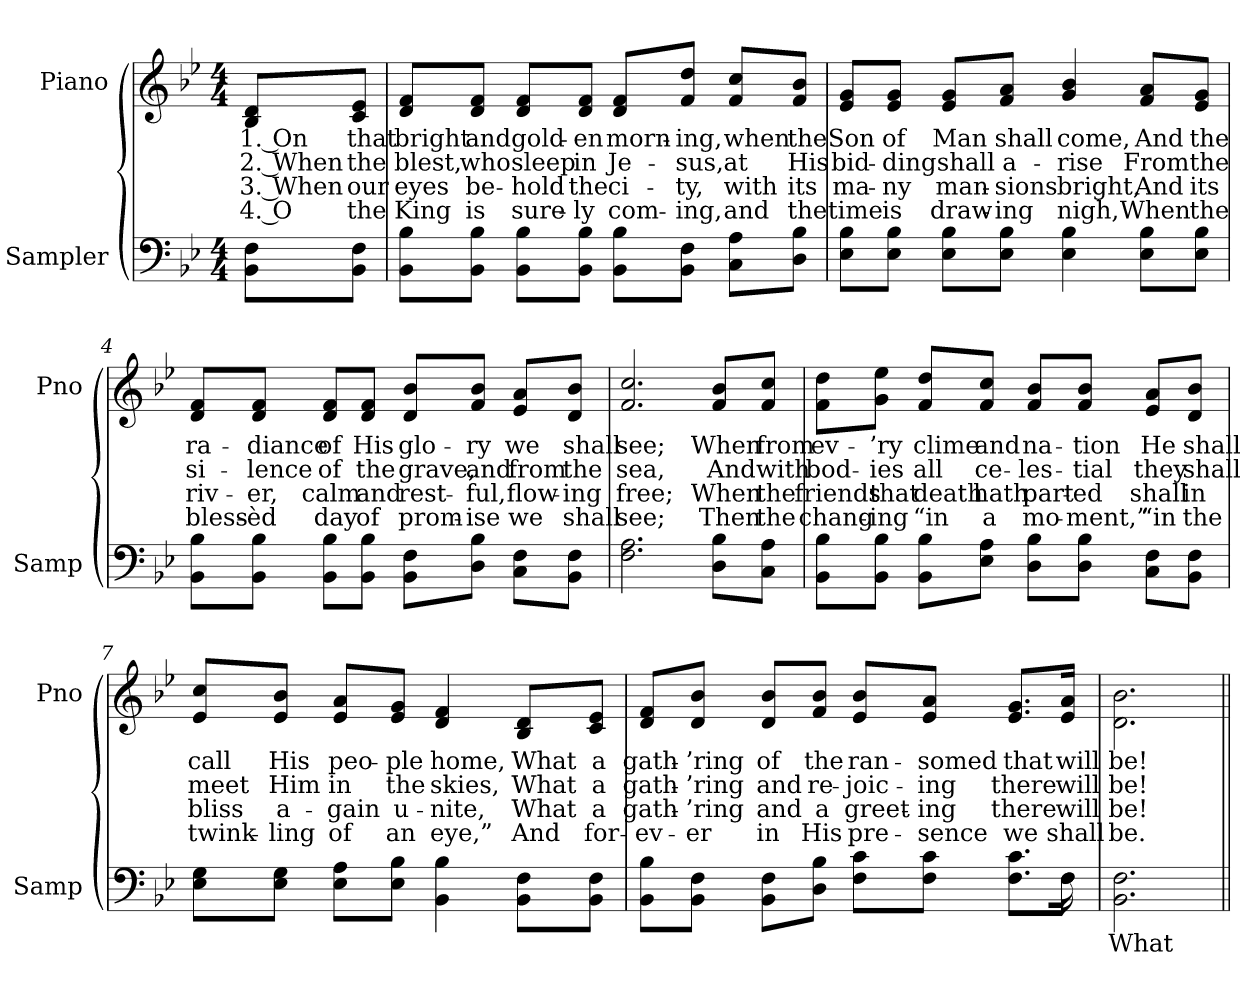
**kern	**text	**kern	**text	**text	**text	**text
*part2	*part2	*part1	*part1	*part1	*part1	*part1
*staff2	*staff2	*staff1	*staff1	*staff1	*staff1	*staff1
*I"Sampler	*	*I"Piano	*	*	*	*
*I'Samp	*	*I'Pno	*	*	*	*
*clefF4	*	*clefG2	*	*	*	*
*k[b-e-]	*	*k[b-e-]	*	*	*	*
*B-:	*	*B-:	*	*	*	*
*M4/4	*	*M4/4	*	*	*	*
=1	=1	=1	=1	=1	=1	=1
8BB-\ 8F\L	.	8B-/ 8d/L	1. On	2. When	3. When	4. O
8BB-\ 8F\J	.	8c/ 8e-/J	that	the	our	the
=2	=2	=2	=2	=2	=2	=2
8BB-\ 8B-\L	.	8d/ 8f/L	bright	blest,	eyes	King
8BB-\ 8B-\J	.	8d/ 8f/J	and	who	be-	is
8BB-\ 8B-\L	.	8d/ 8f/L	gold-	sleep	-hold	sure-
8BB-\ 8B-\J	.	8d/ 8f/J	-en	in	the	-ly
8BB-\ 8B-\L	.	8d/ 8f/L	morn-	Je-	ci-	com-
8BB-\ 8F\J	.	8f/ 8dd/J	-ing,	-sus,	-ty,	-ing,
8C\ 8A\L	.	8f/ 8cc/L	when	at	with	and
8D\ 8B-\J	.	8f/ 8b-/J	the	His	its	the
=3	=3	=3	=3	=3	=3	=3
8E-\ 8B-\L	.	8e-/ 8g/L	Son	bid-	ma-	time
8E-\ 8B-\J	.	8e-/ 8g/J	of	-ding	-ny	is
8E-\ 8B-\L	.	8e-/ 8g/L	Man	shall	man-	draw-
8E-\ 8B-\J	.	8f/ 8a/J	shall	a-	-sions	-ing
4E- 4B-	.	4g 4b-	come,	-rise	bright,	nigh,
8E-\ 8B-\L	.	8f/ 8a/L	And	From	And	When
8E-\ 8B-\J	.	8e-/ 8g/J	the	the	its	the
=4	=4	=4	=4	=4	=4	=4
8BB-\ 8B-\L	.	8d/ 8f/L	ra-	si-	riv-	bless-
8BB-\ 8B-\J	.	8d/ 8f/J	-diance	-lence	-er,	-èd
8BB-\ 8B-\L	.	8d/ 8f/L	of	of	calm	day
8BB-\ 8B-\J	.	8d/ 8f/J	His	the	and	of
8BB-\ 8F\L	.	8d/ 8b-/L	glo-	grave,	rest-	prom-
8D\ 8B-\J	.	8f/ 8b-/J	-ry	and	-ful,	-ise
8C\ 8F\L	.	8e-/ 8a/L	we	from	flow-	we
8BB-\ 8F\J	.	8d/ 8b-/J	shall	the	-ing	shall
=5	=5	=5	=5	=5	=5	=5
2.F 2.A	.	2.f 2.cc	see;	sea,	free;	see;
8D\ 8B-\L	.	8f/ 8b-/L	When	And	When	Then
8C\ 8A\J	.	8f/ 8cc/J	from	with	the	the
=6	=6	=6	=6	=6	=6	=6
8BB-\ 8B-\L	.	8f\ 8dd\L	ev-	bod-	friends	chang-
8BB-\ 8B-\J	.	8g\ 8ee-\J	-’ry	-ies	that	-ing
8BB-\ 8B-\L	.	8f/ 8dd/L	clime	all	death	“in
8E-\ 8A\J	.	8f/ 8cc/J	and	ce-	hath	a
8D\ 8B-\L	.	8f/ 8b-/L	na-	-les-	part-	mo-
8D\ 8B-\J	.	8f/ 8b-/J	-tion	-tial	-ed	-ment,”
8C\ 8F\L	.	8e-/ 8a/L	He	they	shall	“in
8BB-\ 8F\J	.	8d/ 8b-/J	shall	shall	in	the
=7	=7	=7	=7	=7	=7	=7
8E-\ 8G\L	.	8e-/ 8cc/L	call	meet	bliss	twink-
8E-\ 8G\J	.	8e-/ 8b-/J	His	Him	a-	-ling
8E-\ 8A\L	.	8e-/ 8a/L	peo-	in	-gain	of
8E-\ 8B-\J	.	8e-/ 8g/J	-ple	the	u-	an
4BB- 4B-	.	4d 4f	home,	skies,	-nite,	eye,”
8BB-\ 8F\L	.	8B-/ 8d/L	What	What	What	And
8BB-\ 8F\J	.	8c/ 8e-/J	a	a	a	for-
=8	=8	=8	=8	=8	=8	=8
*^	*	*	*	*	*	*
8BB-\ 8B-\L	2...ryy	.	8d/ 8f/L	gath-	gath-	gath-	-ev-
8BB-\ 8F\J	.	.	8d/ 8b-/J	-’ring	-’ring	-’ring	-er
8BB-\ 8F\L	.	.	8d/ 8b-/L	of	and	and	in
8D\ 8B-\J	.	.	8f/ 8b-/J	the	re-	a	His
8F\ 8c\L	.	.	8e-/ 8b-/L	ran-	-joic-	greet-	pre-
8F\ 8c\J	.	.	8e-/ 8a/J	-somed	-ing	-ing	-sence
8.F\ 8.c\L	.	.	8.e-/ 8.g/L	that	there	there	we
16F\Jk	16F	.	16e-/ 16a/Jk	will	will	will	shall
*v	*v	*	*	*	*	*	*
=9	=9	=9	=9	=9	=9	=9
2.BB- 2.F	What	2.d\ 2.b-\	be!	be!	be!	be.
=||	=||	=||	=||	=||	=||	=||
*-	*-	*-	*-	*-	*-	*-
